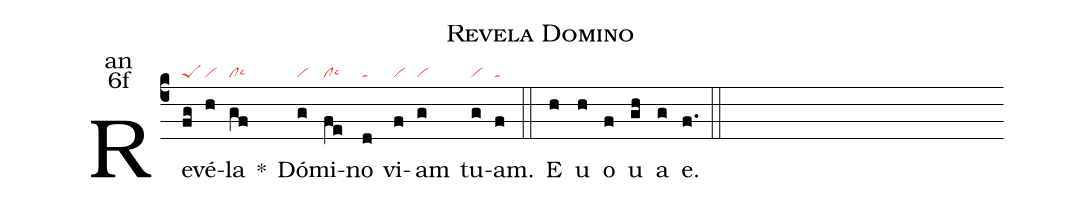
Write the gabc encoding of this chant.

name:Revela Domino;
office-part:an;
mode:6f;
nabc-lines:1;
%%
(c4) Re(fg|peS)vé(h|vi)la(gf|cllsc6) *() Dó(g|vi)mi(fe|cllsc6)no(d|ta) vi(f|vi)am(g|vi) tu(g|vi)am.(f|ta) (::)
<eu>E(h) u(h) o(f) u(gh) a(g) e.</eu>(f.) (::)
